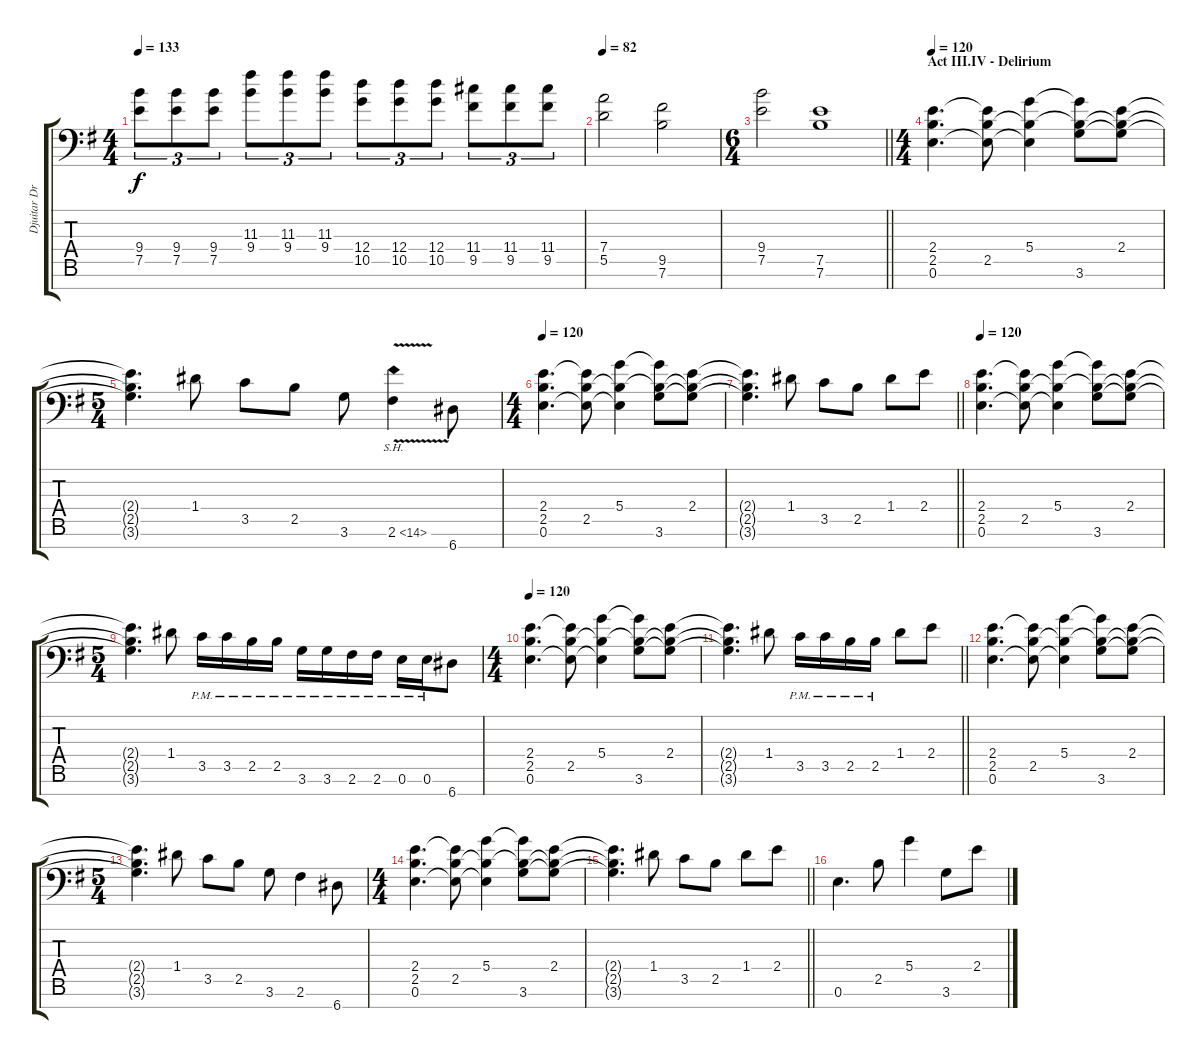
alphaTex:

\track ("Djuitar Dropped A" "Djuitar Dr") {instrument distortionguitar}
\staff {score tabs}
\tuning (E4 B3 G3 D3 A2 E2 A1) {hide}
\ts (4 4)
\tempo 133
\clef f4
\ks eminor
(9.4 7.5).8{tu (3 2) dy f} (9.4 7.5).8{tu (3 2)} (9.4 7.5).8{tu (3 2)} (11.3 9.4).8{tu (3 2)} (11.3 9.4).8{tu (3 2)} (11.3 9.4).8{tu (3 2)} (12.4 10.5).8{tu (3 2)} (12.4 10.5).8{tu (3 2)} (12.4 10.5).8{tu (3 2)} (11.4 9.5).8{tu (3 2)} (11.4 9.5).8{tu (3 2)} (11.4 9.5).8{tu (3 2)} |
\tempo 82
(7.4 5.5).2 (9.5 7.6).2 |
\ts (6 4)
\barLineRight lightlight
(9.4 7.5).2 (7.5 7.6).1 |
\ts (4 4)
\section ("" "Act III.IV - Delirium")
\tempo 120
(2.4 2.5 0.6).4{d balance 16} (2.4{t} 2.5 0.6{t}).8 (5.4 2.5{t} 0.6{t}).4 (5.4{t} 2.5{t} 3.6).8 (2.4 2.5{t} 3.6{t}).8 |
\ts (5 4)
(2.4{t} 2.5{t} 3.6{t}).4{d} 1.4.8 3.5.8 2.5.8 3.6.8 2.6{sh 12 v}.4 6.7.8 |
\ts (4 4)
\tempo 120
(2.4 2.5 0.6).4{d} (2.4{t} 2.5 0.6{t}).8 (5.4 2.5{t} 0.6{t}).4 (5.4{t} 2.5{t} 3.6).8 (2.4 2.5{t} 3.6{t}).8 |
\barLineRight lightlight
(2.4{t} 2.5{t} 3.6{t}).4{d} 1.4.8 3.5.8 2.5.8 1.4.8 2.4.8 |
\tempo 120
(2.4 2.5 0.6).4{d} (2.4{t} 2.5 0.6{t}).8 (5.4 2.5{t} 0.6{t}).4 (5.4{t} 2.5{t} 3.6).8 (2.4 2.5{t} 3.6{t}).8 |
\ts (5 4)
(2.4{t} 2.5{t} 3.6{t}).4{d} 1.4.8 3.5{pm}.16 3.5{pm}.16 2.5{pm}.16 2.5{pm}.16 3.6{pm}.16 3.6{pm}.16 2.6{pm}.16 2.6{pm}.16 0.6{pm}.16 0.6{pm}.16 6.7.8 |
\ts (4 4)
\tempo 120
(2.4 2.5 0.6).4{d} (2.4{t} 2.5 0.6{t}).8 (5.4 2.5{t} 0.6{t}).4 (5.4{t} 2.5{t} 3.6).8 (2.4 2.5{t} 3.6{t}).8 |
\barLineRight lightlight
(2.4{t} 2.5{t} 3.6{t}).4{d} 1.4.8 3.5{pm}.16 3.5{pm}.16 2.5{pm}.16 2.5{pm}.16 1.4.8 2.4.8 |
\section ("" "")
(2.4 2.5 0.6).4{d balance 8} (2.4{t} 2.5 0.6{t}).8 (5.4 2.5{t} 0.6{t}).4 (5.4{t} 2.5{t} 3.6).8 (2.4 2.5{t} 3.6{t}).8 |
\ts (5 4)
(2.4{t} 2.5{t} 3.6{t}).4{d} 1.4.8 3.5.8 2.5.8 3.6.8 2.6.4 6.7.8 |
\ts (4 4)
(2.4 2.5 0.6).4{d} (2.4{t} 2.5 0.6{t}).8 (5.4 2.5{t} 0.6{t}).4 (5.4{t} 2.5{t} 3.6).8 (2.4 2.5{t} 3.6{t}).8 |
\barLineRight lightlight
(2.4{t} 2.5{t} 3.6{t}).4{d} 1.4.8 3.5.8 2.5.8 1.4.8 2.4.8 |
0.6.4{d} 2.5.8 5.4.4 3.6.8 2.4.8
